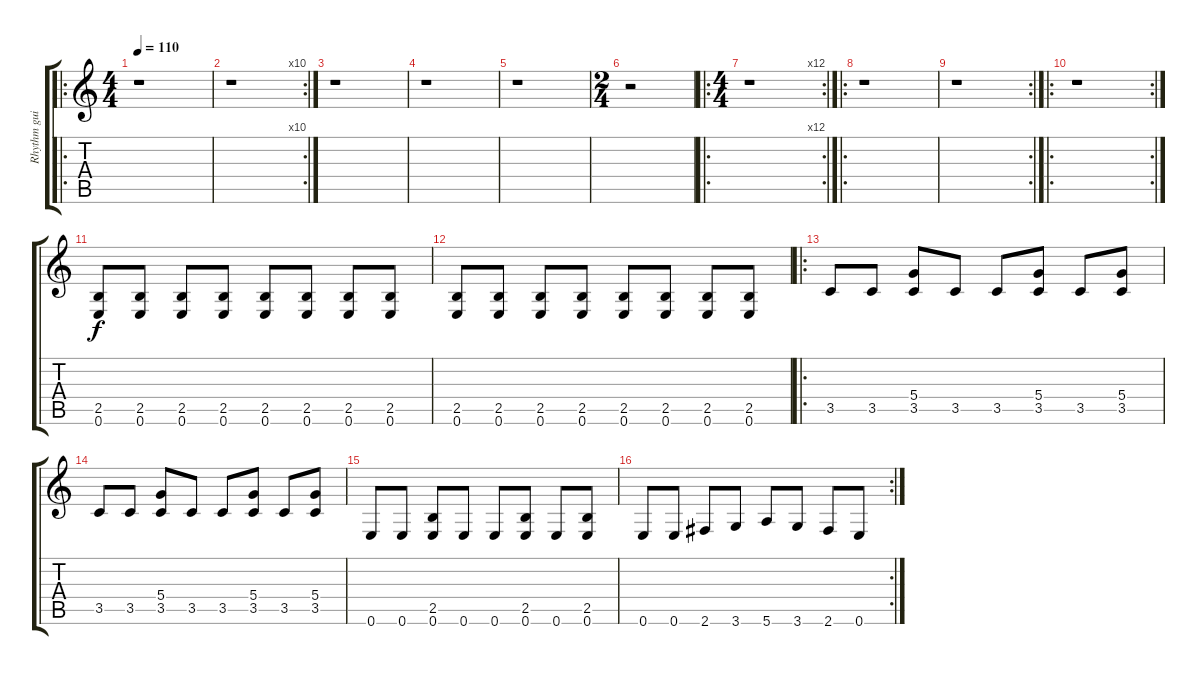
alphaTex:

\track ("Rhythm guitar" "Rhythm gui") {instrument distortionguitar}
\staff {score tabs}
\tuning (E4 B3 G3 D3 A2 E2) {hide}
\ro
\ts (4 4)
\tempo 110
\clef g2
\ks c
r.1{dy f instrument distortionguitar} |
\rc 10
r.1 |
r.1 |
r.1 |
r.1 |
\ts (2 4)
r.2 |
\ro
\rc 12
\ts (4 4)
r.1 |
\ro
r.1 |
\rc 2
r.1 |
\ro
\rc 2
r.1 |
(2.5 0.6).8 (2.5 0.6).8 (2.5 0.6).8 (2.5 0.6).8 (2.5 0.6).8 (2.5 0.6).8 (2.5 0.6).8 (2.5 0.6).8 |
(2.5 0.6).8 (2.5 0.6).8 (2.5 0.6).8 (2.5 0.6).8 (2.5 0.6).8 (2.5 0.6).8 (2.5 0.6).8 (2.5 0.6).8 |
\ro
3.5.8 3.5.8 (5.4 3.5).8 3.5.8 3.5.8 (5.4 3.5).8 3.5.8 (5.4 3.5).8 |
3.5.8 3.5.8 (5.4 3.5).8 3.5.8 3.5.8 (5.4 3.5).8 3.5.8 (5.4 3.5).8 |
0.6.8 0.6.8 (2.5 0.6).8 0.6.8 0.6.8 (2.5 0.6).8 0.6.8 (2.5 0.6).8 |
\rc 2
0.6.8 0.6.8 2.6.8 3.6.8 5.6.8 3.6.8 2.6.8 0.6.8
